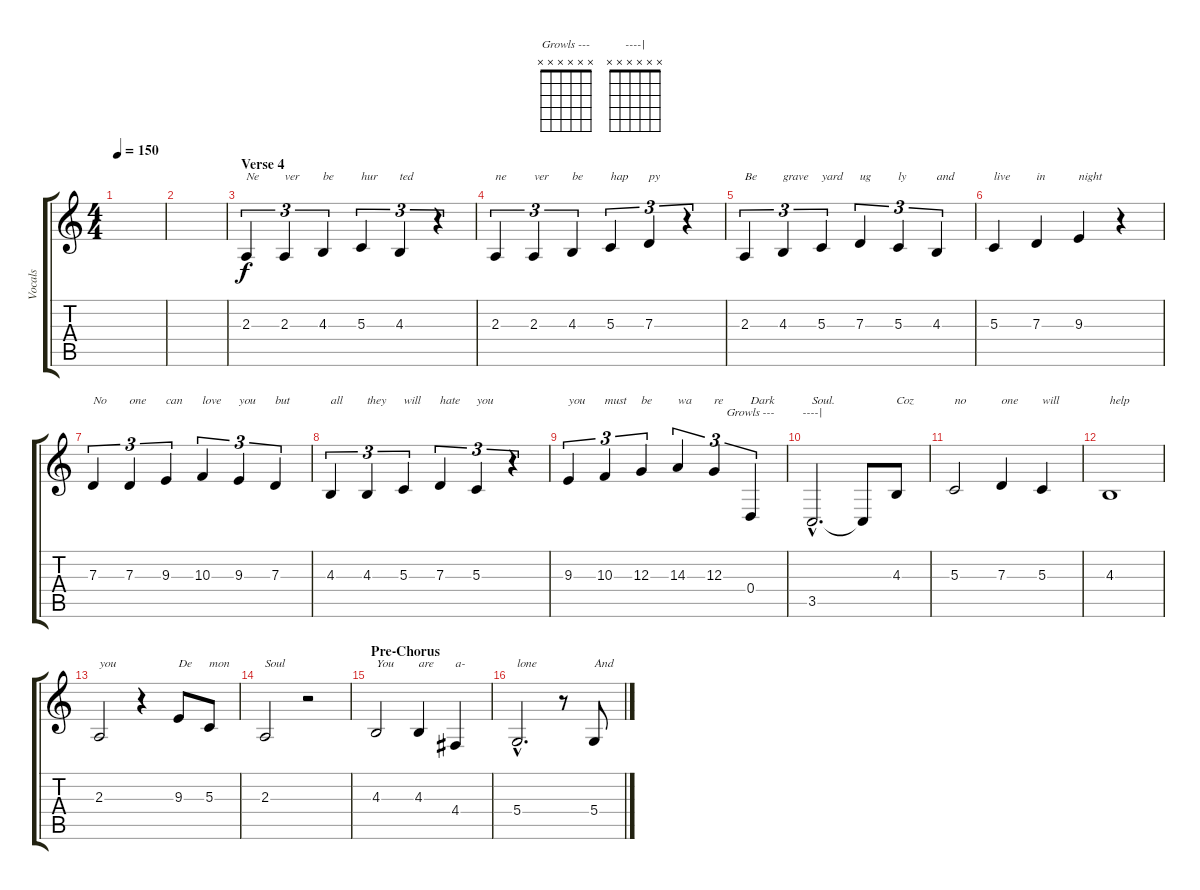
\track ("Vocals" "Vocals") {instrument brightacousticpiano}
\staff {score tabs}
\tuning (E4 B3 G3 D3 A2 E2) {hide}
\chord ("Growls ---" x x x x x x) {firstfret 0}
\chord ("----|" x x x x x x) {firstfret 0}
\ts (4 4)
\tempo 150
\clef g2
\ks c
|
|
\section ("" "Verse 4")
2.3.4{tu (3 2) txt "Ne"} 2.3.4{tu (3 2) txt "ver"} 4.3.4{tu (3 2) txt "be"} 5.3.4{tu (3 2) txt "hur"} 4.3.4{tu (3 2) txt "ted"} r.4{tu (3 2)} |
2.3.4{tu (3 2) txt "ne"} 2.3.4{tu (3 2) txt "ver"} 4.3.4{tu (3 2) txt "be"} 5.3.4{tu (3 2) txt "hap"} 7.3.4{tu (3 2) txt "py"} r.4{tu (3 2)} |
2.3.4{tu (3 2) txt "Be"} 4.3.4{tu (3 2) txt "grave"} 5.3.4{tu (3 2) txt "yard"} 7.3.4{tu (3 2) txt "ug"} 5.3.4{tu (3 2) txt "ly"} 4.3.4{tu (3 2) txt "and"} |
5.3.4{txt "live "} 7.3.4{txt "in"} 9.3.4{txt "night"} r.4 |
7.3.4{tu (3 2) txt "No"} 7.3.4{tu (3 2) txt "one"} 9.3.4{tu (3 2) txt "can"} 10.3.4{tu (3 2) txt "love"} 9.3.4{tu (3 2) txt "you"} 7.3.4{tu (3 2) txt "but"} |
4.3.4{tu (3 2) txt "all"} 4.3.4{tu (3 2) txt "they"} 5.3.4{tu (3 2) txt "will"} 7.3.4{tu (3 2) txt "hate"} 5.3.4{tu (3 2) txt "you"} r.4{tu (3 2)} |
9.3.4{tu (3 2) txt "you"} 10.3.4{tu (3 2) txt "must"} 12.3.4{tu (3 2) txt "be"} 14.3.4{tu (3 2) txt "wa"} 12.3.4{tu (3 2) txt "re"} 0.4.4{tu (3 2) ch "Growls ---" txt "Dark"} |
3.5{hac}.2{d ch "----|" txt "Soul."} 3.5{t}.8 4.3.8{txt "Coz"} |
5.3.2{txt "no"} 7.3.4{txt "one"} 5.3.4{txt "will"} |
4.3.1{txt "help"} |
2.3.2{txt "you"} r.4 9.3.8{txt "De"} 5.3.8{txt "mon"} |
2.3.2{txt "Soul"} r.2 |
\section ("" "Pre-Chorus")
4.3.2{txt "You"} 4.3.4{txt "are"} 4.4.4{txt "a-"} |
5.4{hac}.2{d txt "lone"} r.8 5.4.8{txt "And"}
